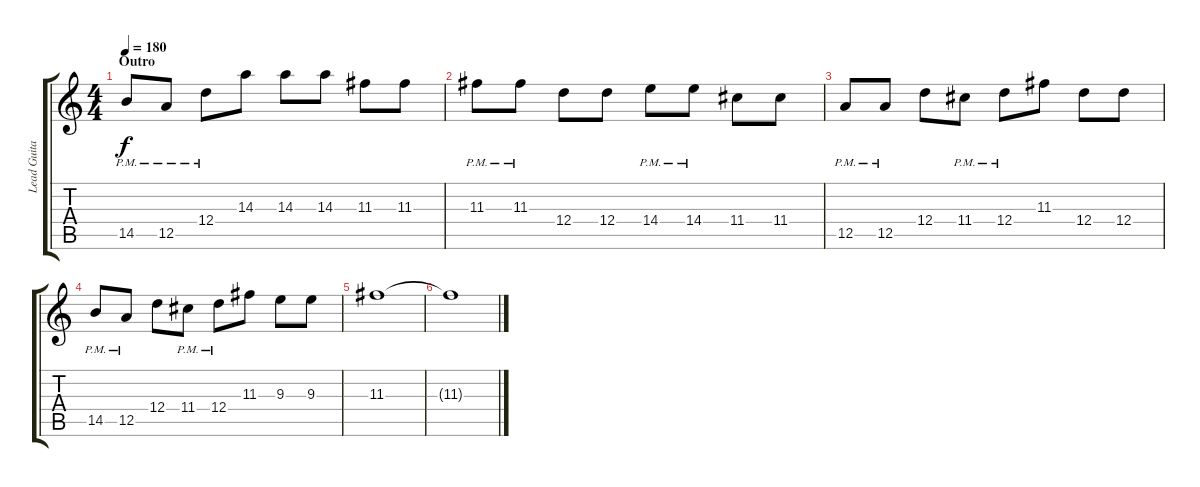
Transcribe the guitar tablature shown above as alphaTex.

\track ("Lead Guitar" "Lead Guita") {instrument distortionguitar}
\staff {score tabs}
\tuning (E4 B3 G3 D3 A2 E2) {hide}
\ts (4 4)
\section ("" "Outro")
\tempo 180
\clef g2
\ks c
14.5{pm}.8{dy f balance 5} 12.5{pm}.8 12.4{pm}.8 14.3.8 14.3.8 14.3.8 11.3.8 11.3.8 |
11.3{pm}.8 11.3{pm}.8 12.4.8 12.4.8 14.4{pm}.8 14.4{pm}.8 11.4.8 11.4.8 |
12.5{pm}.8 12.5{pm}.8 12.4.8 11.4{pm}.8 12.4{pm}.8 11.3.8 12.4.8 12.4.8 |
14.5{pm}.8 12.5{pm}.8 12.4.8 11.4{pm}.8 12.4{pm}.8 11.3.8 9.3.8 9.3.8 |
11.3.1 |
11.3{t}.1
